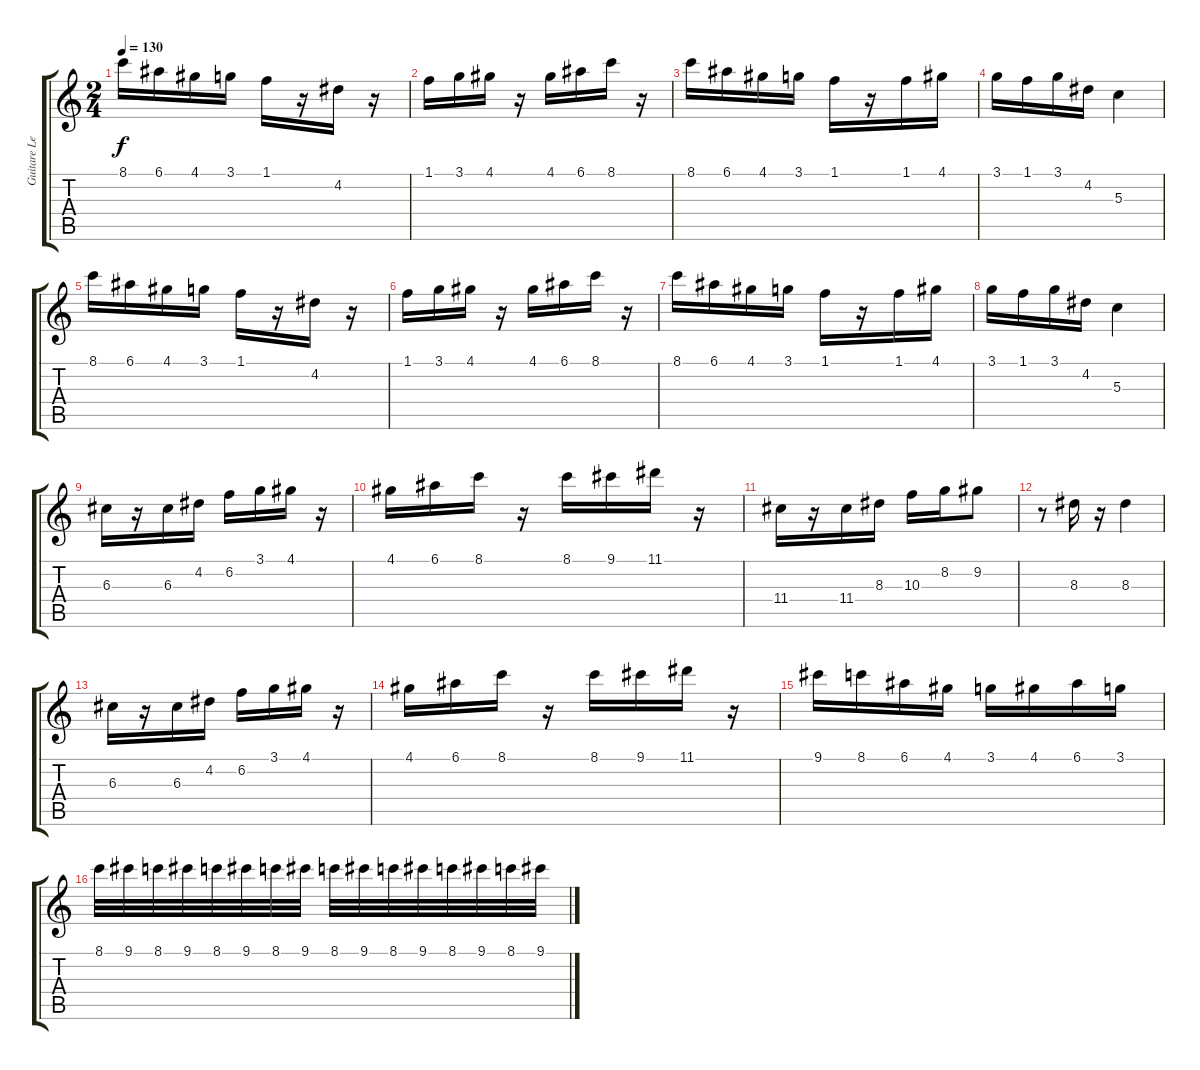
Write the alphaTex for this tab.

\track ("Guitare Lead" "Guitare Le") {instrument distortionguitar}
\staff {score tabs}
\tuning (E4 B3 G3 D3 A2 E2) {hide}
\ts (2 4)
\tempo 130
\clef g2
\ks c
8.1.16{dy f} 6.1.16 4.1.16 3.1.16 1.1.16 r.16 4.2.16 r.16 |
1.1.16 3.1.16 4.1.16 r.16 4.1.16 6.1.16 8.1.16 r.16 |
8.1.16 6.1.16 4.1.16 3.1.16 1.1.16 r.16 1.1.16 4.1.16 |
3.1.16 1.1.16 3.1.16 4.2.16 5.3.4 |
8.1.16 6.1.16 4.1.16 3.1.16 1.1.16 r.16 4.2.16 r.16 |
1.1.16 3.1.16 4.1.16 r.16 4.1.16 6.1.16 8.1.16 r.16 |
8.1.16 6.1.16 4.1.16 3.1.16 1.1.16 r.16 1.1.16 4.1.16 |
3.1.16 1.1.16 3.1.16 4.2.16 5.3.4 |
6.3.16 r.16 6.3.16 4.2.16 6.2.16 3.1.16 4.1.16 r.16 |
4.1.16 6.1.16 8.1.16 r.16 8.1.16 9.1.16 11.1.16 r.16 |
11.4.16 r.16 11.4.16 8.3.16 10.3.16 8.2.16 9.2.8 |
r.8 8.3.16 r.16 8.3.4 |
6.3.16 r.16 6.3.16 4.2.16 6.2.16 3.1.16 4.1.16 r.16 |
4.1.16 6.1.16 8.1.16 r.16 8.1.16 9.1.16 11.1.16 r.16 |
9.1.16 8.1.16 6.1.16 4.1.16 3.1.16 4.1.16 6.1.16 3.1.16 |
8.1.32 9.1.32 8.1.32 9.1.32 8.1.32 9.1.32 8.1.32 9.1.32 8.1.32 9.1.32 8.1.32 9.1.32 8.1.32 9.1.32 8.1.32 9.1.32
